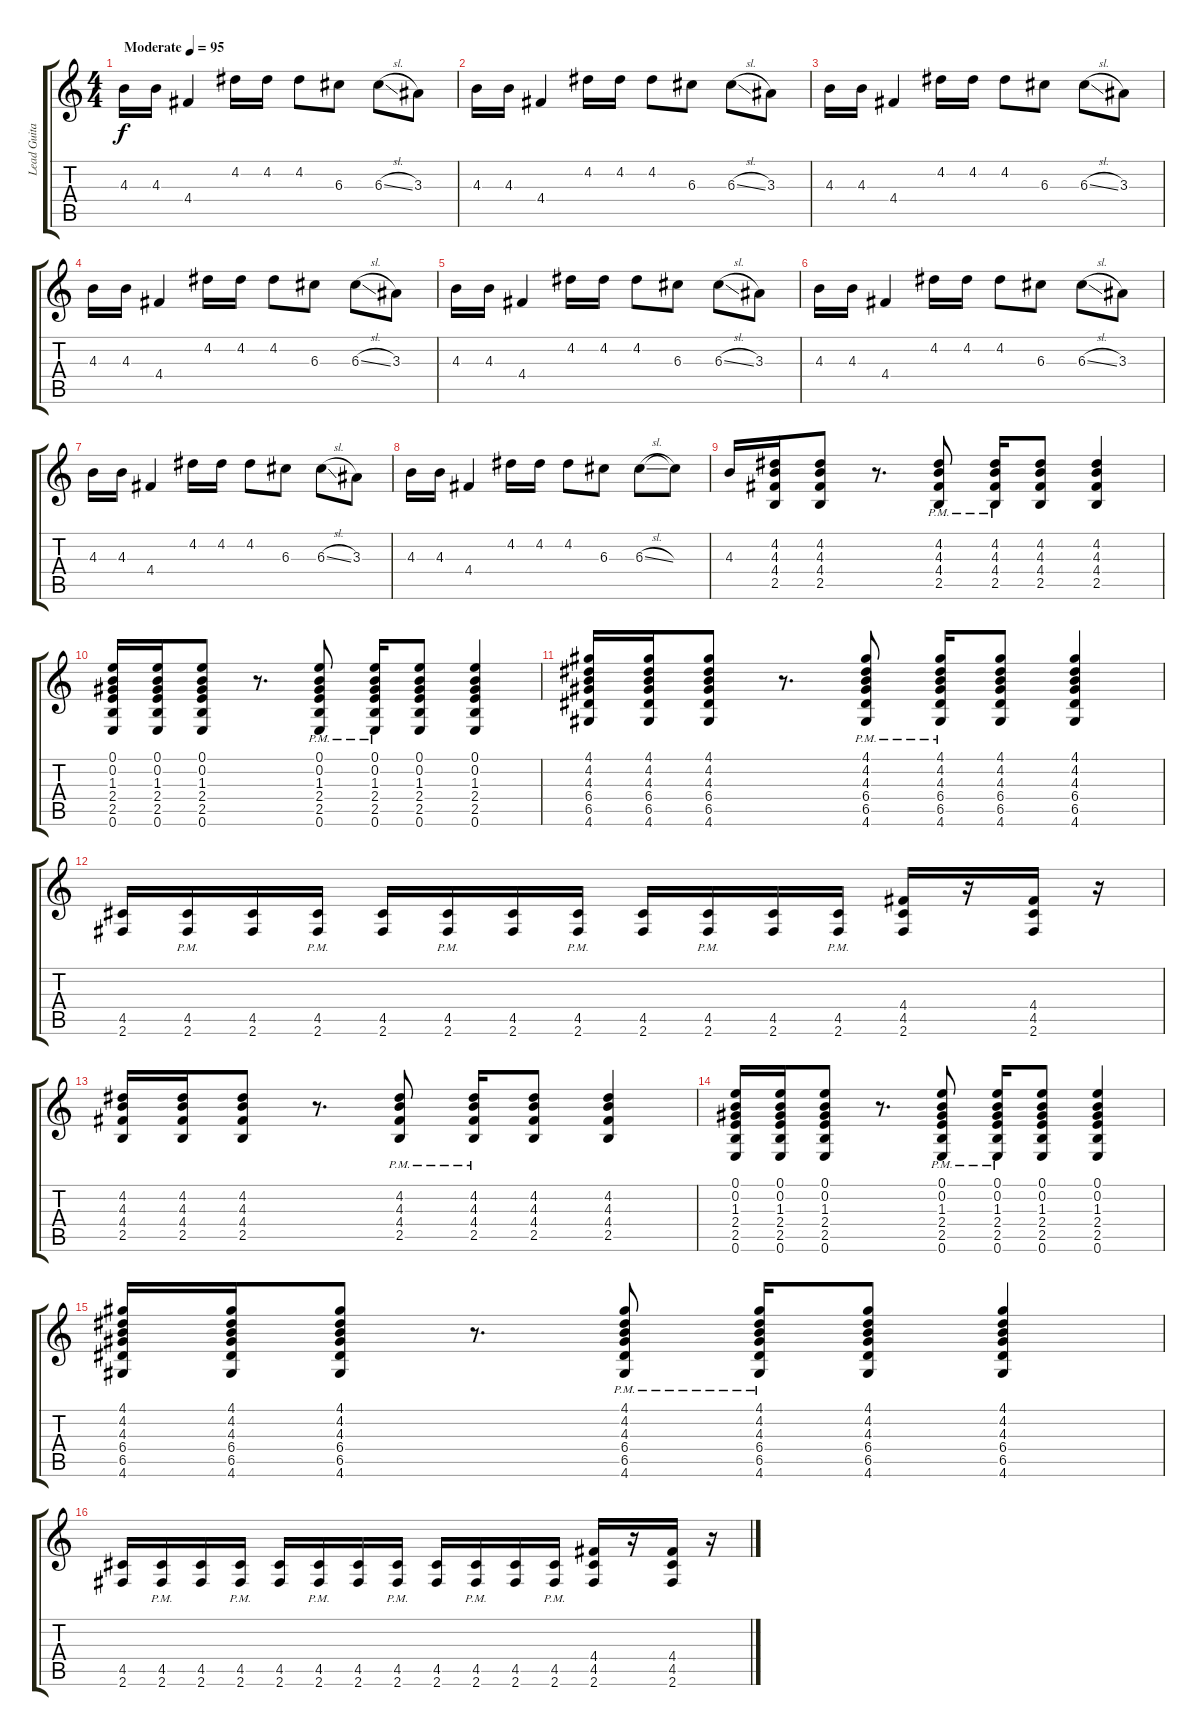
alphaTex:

\track ("Lead Guitar" "Lead Guita") {instrument overdrivenguitar}
\staff {score tabs}
\tuning (E4 B3 G3 D3 A2 E2) {hide}
\ts (4 4)
\tempo (95 "Moderate")
\clef g2
\ks c
4.3.16{dy f instrument overdrivenguitar} 4.3.16 4.4.4 4.2.16 4.2.16 4.2.8 6.3.8 6.3{sl}.8 3.3.8 |
4.3.16 4.3.16 4.4.4 4.2.16 4.2.16 4.2.8 6.3.8 6.3{sl}.8 3.3.8 |
4.3.16 4.3.16 4.4.4 4.2.16 4.2.16 4.2.8 6.3.8 6.3{sl}.8 3.3.8 |
4.3.16 4.3.16 4.4.4 4.2.16 4.2.16 4.2.8 6.3.8 6.3{sl}.8 3.3.8 |
4.3.16 4.3.16 4.4.4 4.2.16 4.2.16 4.2.8 6.3.8 6.3{sl}.8 3.3.8 |
4.3.16 4.3.16 4.4.4 4.2.16 4.2.16 4.2.8 6.3.8 6.3{sl}.8 3.3.8 |
4.3.16 4.3.16 4.4.4 4.2.16 4.2.16 4.2.8 6.3.8 6.3{sl}.8 3.3.8 |
4.3.16 4.3.16 4.4.4 4.2.16 4.2.16 4.2.8 6.3.8 6.3{sl}.8 6.3{t}.8 |
4.3.16 (4.2 4.3 4.4 2.5).16 (4.2 4.3 4.4 2.5).8 r.8{d} (4.2{pm} 4.3{pm} 4.4{pm} 2.5{pm}).8 (4.2{pm} 4.3{pm} 4.4{pm} 2.5{pm}).16 (4.2 4.3 4.4 2.5).8 (4.2 4.3 4.4 2.5).4 |
(0.1 0.2 1.3 2.4 2.5 0.6).16 (0.1 0.2 1.3 2.4 2.5 0.6).16 (0.1 0.2 1.3 2.4 2.5 0.6).8 r.8{d} (0.1{pm} 0.2{pm} 1.3{pm} 2.4{pm} 2.5{pm} 0.6{pm}).8 (0.1{pm} 0.2{pm} 1.3{pm} 2.4{pm} 2.5{pm} 0.6{pm}).16 (0.1 0.2 1.3 2.4 2.5 0.6).8 (0.1 0.2 1.3 2.4 2.5 0.6).4 |
(4.1 4.2 4.3 6.4 6.5 4.6).16 (4.1 4.2 4.3 6.4 6.5 4.6).16 (4.1 4.2 4.3 6.4 6.5 4.6).8 r.8{d} (4.1{pm} 4.2{pm} 4.3{pm} 6.4{pm} 6.5{pm} 4.6{pm}).8 (4.1{pm} 4.2{pm} 4.3{pm} 6.4{pm} 6.5{pm} 4.6{pm}).16 (4.1 4.2 4.3 6.4 6.5 4.6).8 (4.1 4.2 4.3 6.4 6.5 4.6).4 |
(4.5 2.6).16 (4.5{pm} 2.6).16 (4.5 2.6).16 (4.5{pm} 2.6).16 (4.5 2.6).16 (4.5{pm} 2.6).16 (4.5 2.6).16 (4.5{pm} 2.6).16 (4.5 2.6).16 (4.5{pm} 2.6).16 (4.5 2.6).16 (4.5{pm} 2.6).16 (4.4 4.5 2.6).16 r.16 (4.4 4.5 2.6).16 r.16 |
(4.2 4.3 4.4 2.5).16 (4.2 4.3 4.4 2.5).16 (4.2 4.3 4.4 2.5).8 r.8{d} (4.2{pm} 4.3{pm} 4.4{pm} 2.5{pm}).8 (4.2{pm} 4.3{pm} 4.4{pm} 2.5{pm}).16 (4.2 4.3 4.4 2.5).8 (4.2 4.3 4.4 2.5).4 |
(0.1 0.2 1.3 2.4 2.5 0.6).16 (0.1 0.2 1.3 2.4 2.5 0.6).16 (0.1 0.2 1.3 2.4 2.5 0.6).8 r.8{d} (0.1{pm} 0.2{pm} 1.3{pm} 2.4{pm} 2.5{pm} 0.6{pm}).8 (0.1{pm} 0.2{pm} 1.3{pm} 2.4{pm} 2.5{pm} 0.6{pm}).16 (0.1 0.2 1.3 2.4 2.5 0.6).8 (0.1 0.2 1.3 2.4 2.5 0.6).4 |
(4.1 4.2 4.3 6.4 6.5 4.6).16 (4.1 4.2 4.3 6.4 6.5 4.6).16 (4.1 4.2 4.3 6.4 6.5 4.6).8 r.8{d} (4.1{pm} 4.2{pm} 4.3{pm} 6.4{pm} 6.5{pm} 4.6{pm}).8 (4.1{pm} 4.2{pm} 4.3{pm} 6.4{pm} 6.5{pm} 4.6{pm}).16 (4.1 4.2 4.3 6.4 6.5 4.6).8 (4.1 4.2 4.3 6.4 6.5 4.6).4 |
(4.5 2.6).16 (4.5{pm} 2.6).16 (4.5 2.6).16 (4.5{pm} 2.6).16 (4.5 2.6).16 (4.5{pm} 2.6).16 (4.5 2.6).16 (4.5{pm} 2.6).16 (4.5 2.6).16 (4.5{pm} 2.6).16 (4.5 2.6).16 (4.5{pm} 2.6).16 (4.4 4.5 2.6).16 r.16 (4.4 4.5 2.6).16 r.16
